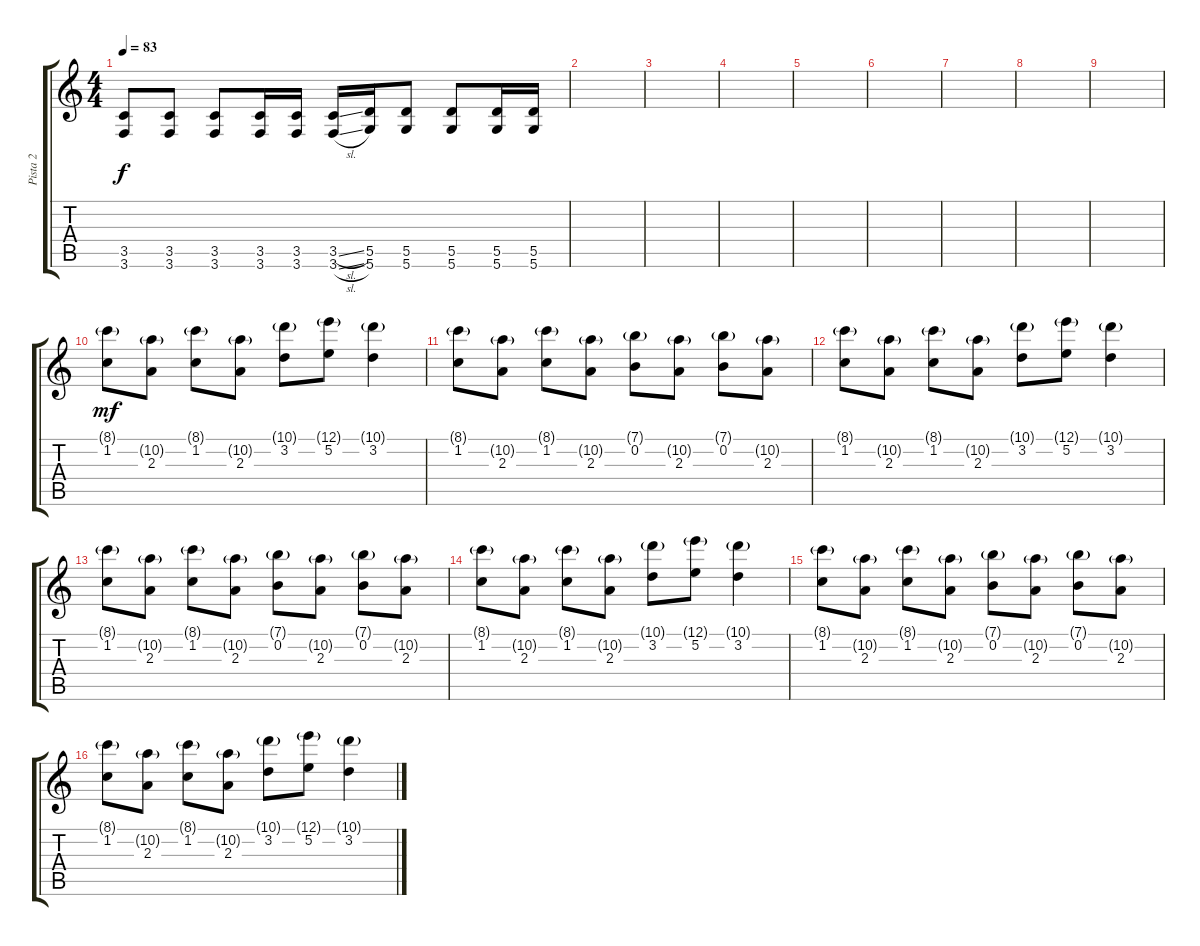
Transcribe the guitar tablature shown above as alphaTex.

\track ("Pista 2" "Pista 2") {instrument electricguitarjazz}
\staff {score tabs}
\tuning (E4 B3 G3 D3 A2 D2) {hide}
\ts (4 4)
\tempo 83
\clef g2
\ks c
(3.5 3.6).8{dy f} (3.5 3.6).8 (3.5 3.6).8 (3.5 3.6).16 (3.5 3.6).16 (3.5{sl} 3.6{sl}).16 (5.5 5.6).16 (5.5 5.6).8 (5.5 5.6).8 (5.5 5.6).16 (5.5 5.6).16 |
|
|
|
|
|
|
|
|
(8.1{g} 1.2).8{dy mf volume 12 balance 14 instrument electricguitarjazz} (10.2{g} 2.3).8 (8.1{g} 1.2).8 (10.2{g} 2.3).8 (10.1{g} 3.2).8 (12.1{g} 5.2).8 (10.1{g} 3.2).4 |
(8.1{g} 1.2).8 (10.2{g} 2.3).8 (8.1{g} 1.2).8 (10.2{g} 2.3).8 (7.1{g} 0.2).8 (10.2{g} 2.3).8 (7.1{g} 0.2).8 (10.2{g} 2.3).8 |
(8.1{g} 1.2).8 (10.2{g} 2.3).8 (8.1{g} 1.2).8 (10.2{g} 2.3).8 (10.1{g} 3.2).8 (12.1{g} 5.2).8 (10.1{g} 3.2).4 |
(8.1{g} 1.2).8 (10.2{g} 2.3).8 (8.1{g} 1.2).8 (10.2{g} 2.3).8 (7.1{g} 0.2).8 (10.2{g} 2.3).8 (7.1{g} 0.2).8 (10.2{g} 2.3).8 |
(8.1{g} 1.2).8 (10.2{g} 2.3).8 (8.1{g} 1.2).8 (10.2{g} 2.3).8 (10.1{g} 3.2).8 (12.1{g} 5.2).8 (10.1{g} 3.2).4 |
(8.1{g} 1.2).8 (10.2{g} 2.3).8 (8.1{g} 1.2).8 (10.2{g} 2.3).8 (7.1{g} 0.2).8 (10.2{g} 2.3).8 (7.1{g} 0.2).8 (10.2{g} 2.3).8 |
(8.1{g} 1.2).8 (10.2{g} 2.3).8 (8.1{g} 1.2).8 (10.2{g} 2.3).8 (10.1{g} 3.2).8 (12.1{g} 5.2).8 (10.1{g} 3.2).4
